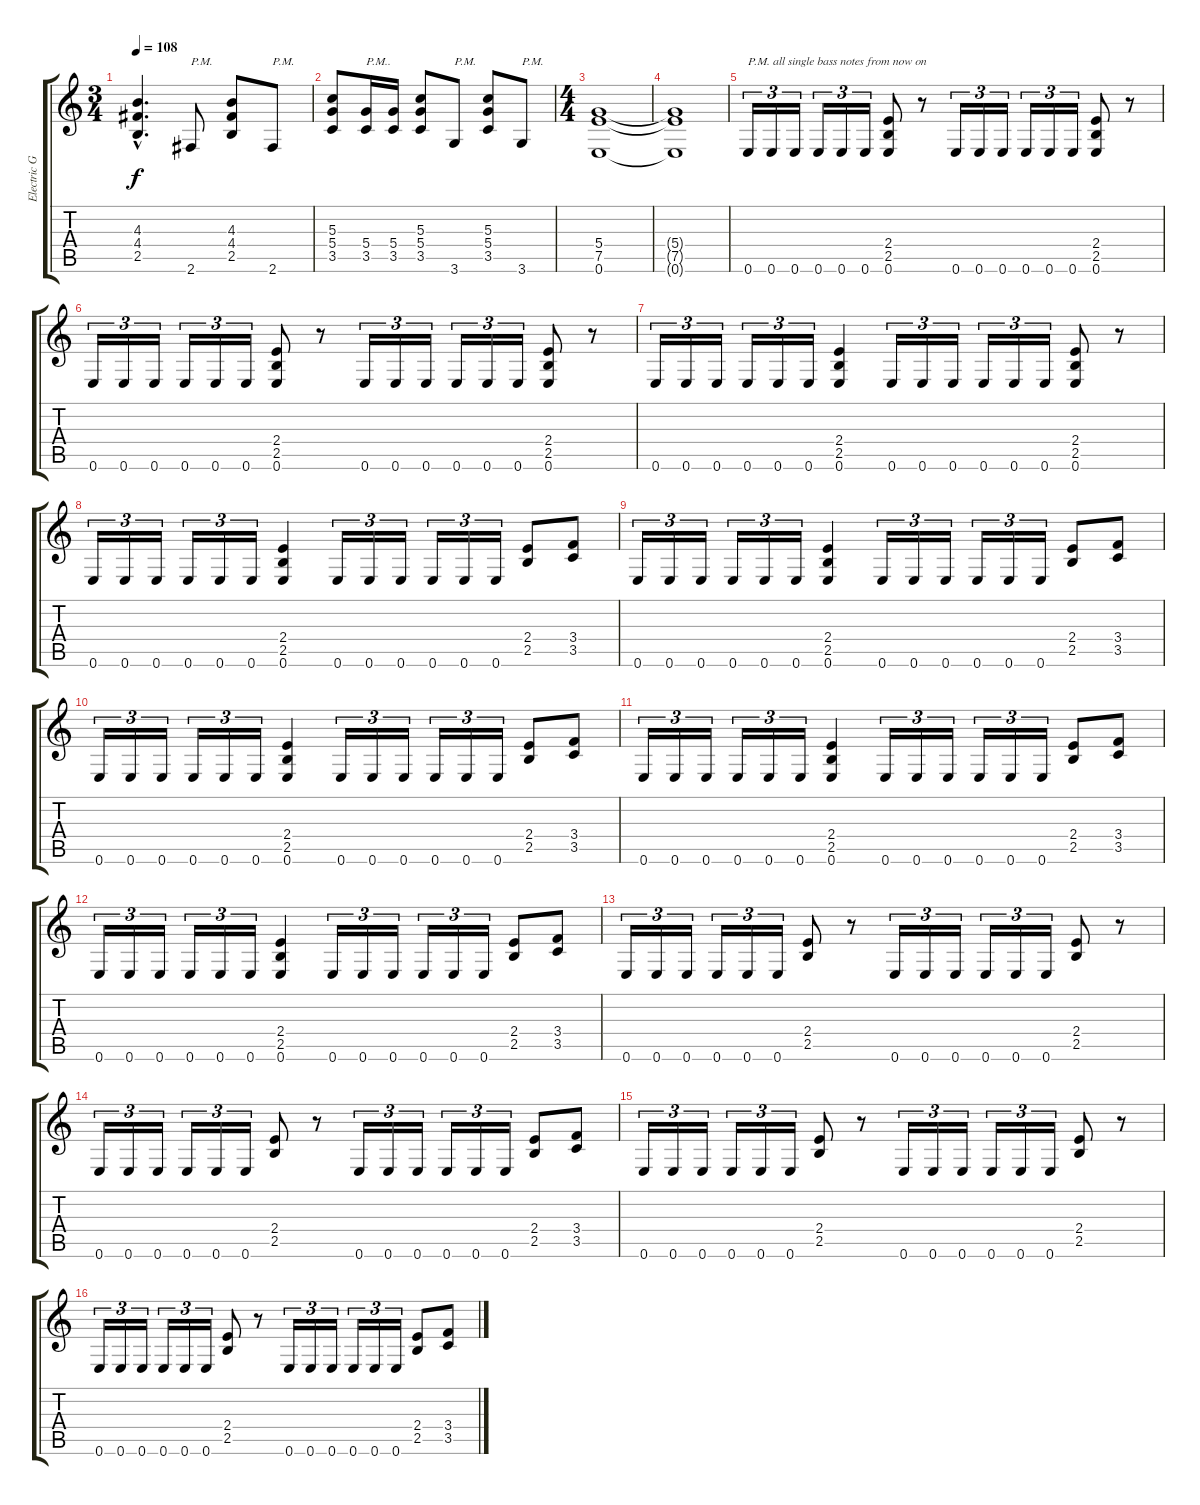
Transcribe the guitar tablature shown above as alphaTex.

\track ("Electric Guitar (Guitar 2)" "Electric G") {instrument electricguitarclean}
\staff {score tabs}
\tuning (E4 B3 G3 D3 A2 E2) {hide}
\ts (3 4)
\tempo 108
\clef g2
\ks c
(4.3{hac} 4.4{hac} 2.5{hac}).4{d dy f} 2.6.8{txt "P.M."} (4.3 4.4 2.5).8 2.6.8{txt "P.M."} |
(5.3 5.4 3.5).8 (5.4 3.5).16{txt "P.M.."} (5.4 3.5).16 (5.3 5.4 3.5).8 3.6.8{txt "P.M."} (5.3 5.4 3.5).8 3.6.8{txt "P.M."} |
\ts (4 4)
(5.4 7.5 0.6).1 |
(5.4{t} 7.5{t} 0.6{t}).1 |
0.6.16{tu (3 2) txt "P.M. all single bass notes from now on"} 0.6.16{tu (3 2)} 0.6.16{tu (3 2)} 0.6.16{tu (3 2)} 0.6.16{tu (3 2)} 0.6.16{tu (3 2)} (2.4 2.5 0.6).8 r.8 0.6.16{tu (3 2)} 0.6.16{tu (3 2)} 0.6.16{tu (3 2)} 0.6.16{tu (3 2)} 0.6.16{tu (3 2)} 0.6.16{tu (3 2)} (2.4 2.5 0.6).8 r.8 |
0.6.16{tu (3 2)} 0.6.16{tu (3 2)} 0.6.16{tu (3 2)} 0.6.16{tu (3 2)} 0.6.16{tu (3 2)} 0.6.16{tu (3 2)} (2.4 2.5 0.6).8 r.8 0.6.16{tu (3 2)} 0.6.16{tu (3 2)} 0.6.16{tu (3 2)} 0.6.16{tu (3 2)} 0.6.16{tu (3 2)} 0.6.16{tu (3 2)} (2.4 2.5 0.6).8 r.8 |
0.6.16{tu (3 2)} 0.6.16{tu (3 2)} 0.6.16{tu (3 2)} 0.6.16{tu (3 2)} 0.6.16{tu (3 2)} 0.6.16{tu (3 2)} (2.4 2.5 0.6).4 0.6.16{tu (3 2)} 0.6.16{tu (3 2)} 0.6.16{tu (3 2)} 0.6.16{tu (3 2)} 0.6.16{tu (3 2)} 0.6.16{tu (3 2)} (2.4 2.5 0.6).8 r.8 |
0.6.16{tu (3 2)} 0.6.16{tu (3 2)} 0.6.16{tu (3 2)} 0.6.16{tu (3 2)} 0.6.16{tu (3 2)} 0.6.16{tu (3 2)} (2.4 2.5 0.6).4 0.6.16{tu (3 2)} 0.6.16{tu (3 2)} 0.6.16{tu (3 2)} 0.6.16{tu (3 2)} 0.6.16{tu (3 2)} 0.6.16{tu (3 2)} (2.4 2.5).8 (3.4 3.5).8 |
0.6.16{tu (3 2)} 0.6.16{tu (3 2)} 0.6.16{tu (3 2)} 0.6.16{tu (3 2)} 0.6.16{tu (3 2)} 0.6.16{tu (3 2)} (2.4 2.5 0.6).4 0.6.16{tu (3 2)} 0.6.16{tu (3 2)} 0.6.16{tu (3 2)} 0.6.16{tu (3 2)} 0.6.16{tu (3 2)} 0.6.16{tu (3 2)} (2.4 2.5).8 (3.4 3.5).8 |
0.6.16{tu (3 2)} 0.6.16{tu (3 2)} 0.6.16{tu (3 2)} 0.6.16{tu (3 2)} 0.6.16{tu (3 2)} 0.6.16{tu (3 2)} (2.4 2.5 0.6).4 0.6.16{tu (3 2)} 0.6.16{tu (3 2)} 0.6.16{tu (3 2)} 0.6.16{tu (3 2)} 0.6.16{tu (3 2)} 0.6.16{tu (3 2)} (2.4 2.5).8 (3.4 3.5).8 |
0.6.16{tu (3 2)} 0.6.16{tu (3 2)} 0.6.16{tu (3 2)} 0.6.16{tu (3 2)} 0.6.16{tu (3 2)} 0.6.16{tu (3 2)} (2.4 2.5 0.6).4 0.6.16{tu (3 2)} 0.6.16{tu (3 2)} 0.6.16{tu (3 2)} 0.6.16{tu (3 2)} 0.6.16{tu (3 2)} 0.6.16{tu (3 2)} (2.4 2.5).8 (3.4 3.5).8 |
0.6.16{tu (3 2)} 0.6.16{tu (3 2)} 0.6.16{tu (3 2)} 0.6.16{tu (3 2)} 0.6.16{tu (3 2)} 0.6.16{tu (3 2)} (2.4 2.5 0.6).4 0.6.16{tu (3 2)} 0.6.16{tu (3 2)} 0.6.16{tu (3 2)} 0.6.16{tu (3 2)} 0.6.16{tu (3 2)} 0.6.16{tu (3 2)} (2.4 2.5).8 (3.4 3.5).8 |
0.6.16{tu (3 2)} 0.6.16{tu (3 2)} 0.6.16{tu (3 2)} 0.6.16{tu (3 2)} 0.6.16{tu (3 2)} 0.6.16{tu (3 2)} (2.4 2.5).8 r.8 0.6.16{tu (3 2)} 0.6.16{tu (3 2)} 0.6.16{tu (3 2)} 0.6.16{tu (3 2)} 0.6.16{tu (3 2)} 0.6.16{tu (3 2)} (2.4 2.5).8 r.8 |
0.6.16{tu (3 2)} 0.6.16{tu (3 2)} 0.6.16{tu (3 2)} 0.6.16{tu (3 2)} 0.6.16{tu (3 2)} 0.6.16{tu (3 2)} (2.4 2.5).8 r.8 0.6.16{tu (3 2)} 0.6.16{tu (3 2)} 0.6.16{tu (3 2)} 0.6.16{tu (3 2)} 0.6.16{tu (3 2)} 0.6.16{tu (3 2)} (2.4 2.5).8 (3.4 3.5).8 |
0.6.16{tu (3 2)} 0.6.16{tu (3 2)} 0.6.16{tu (3 2)} 0.6.16{tu (3 2)} 0.6.16{tu (3 2)} 0.6.16{tu (3 2)} (2.4 2.5).8 r.8 0.6.16{tu (3 2)} 0.6.16{tu (3 2)} 0.6.16{tu (3 2)} 0.6.16{tu (3 2)} 0.6.16{tu (3 2)} 0.6.16{tu (3 2)} (2.4 2.5).8 r.8 |
0.6.16{tu (3 2)} 0.6.16{tu (3 2)} 0.6.16{tu (3 2)} 0.6.16{tu (3 2)} 0.6.16{tu (3 2)} 0.6.16{tu (3 2)} (2.4 2.5).8 r.8 0.6.16{tu (3 2)} 0.6.16{tu (3 2)} 0.6.16{tu (3 2)} 0.6.16{tu (3 2)} 0.6.16{tu (3 2)} 0.6.16{tu (3 2)} (2.4 2.5).8 (3.4 3.5).8
